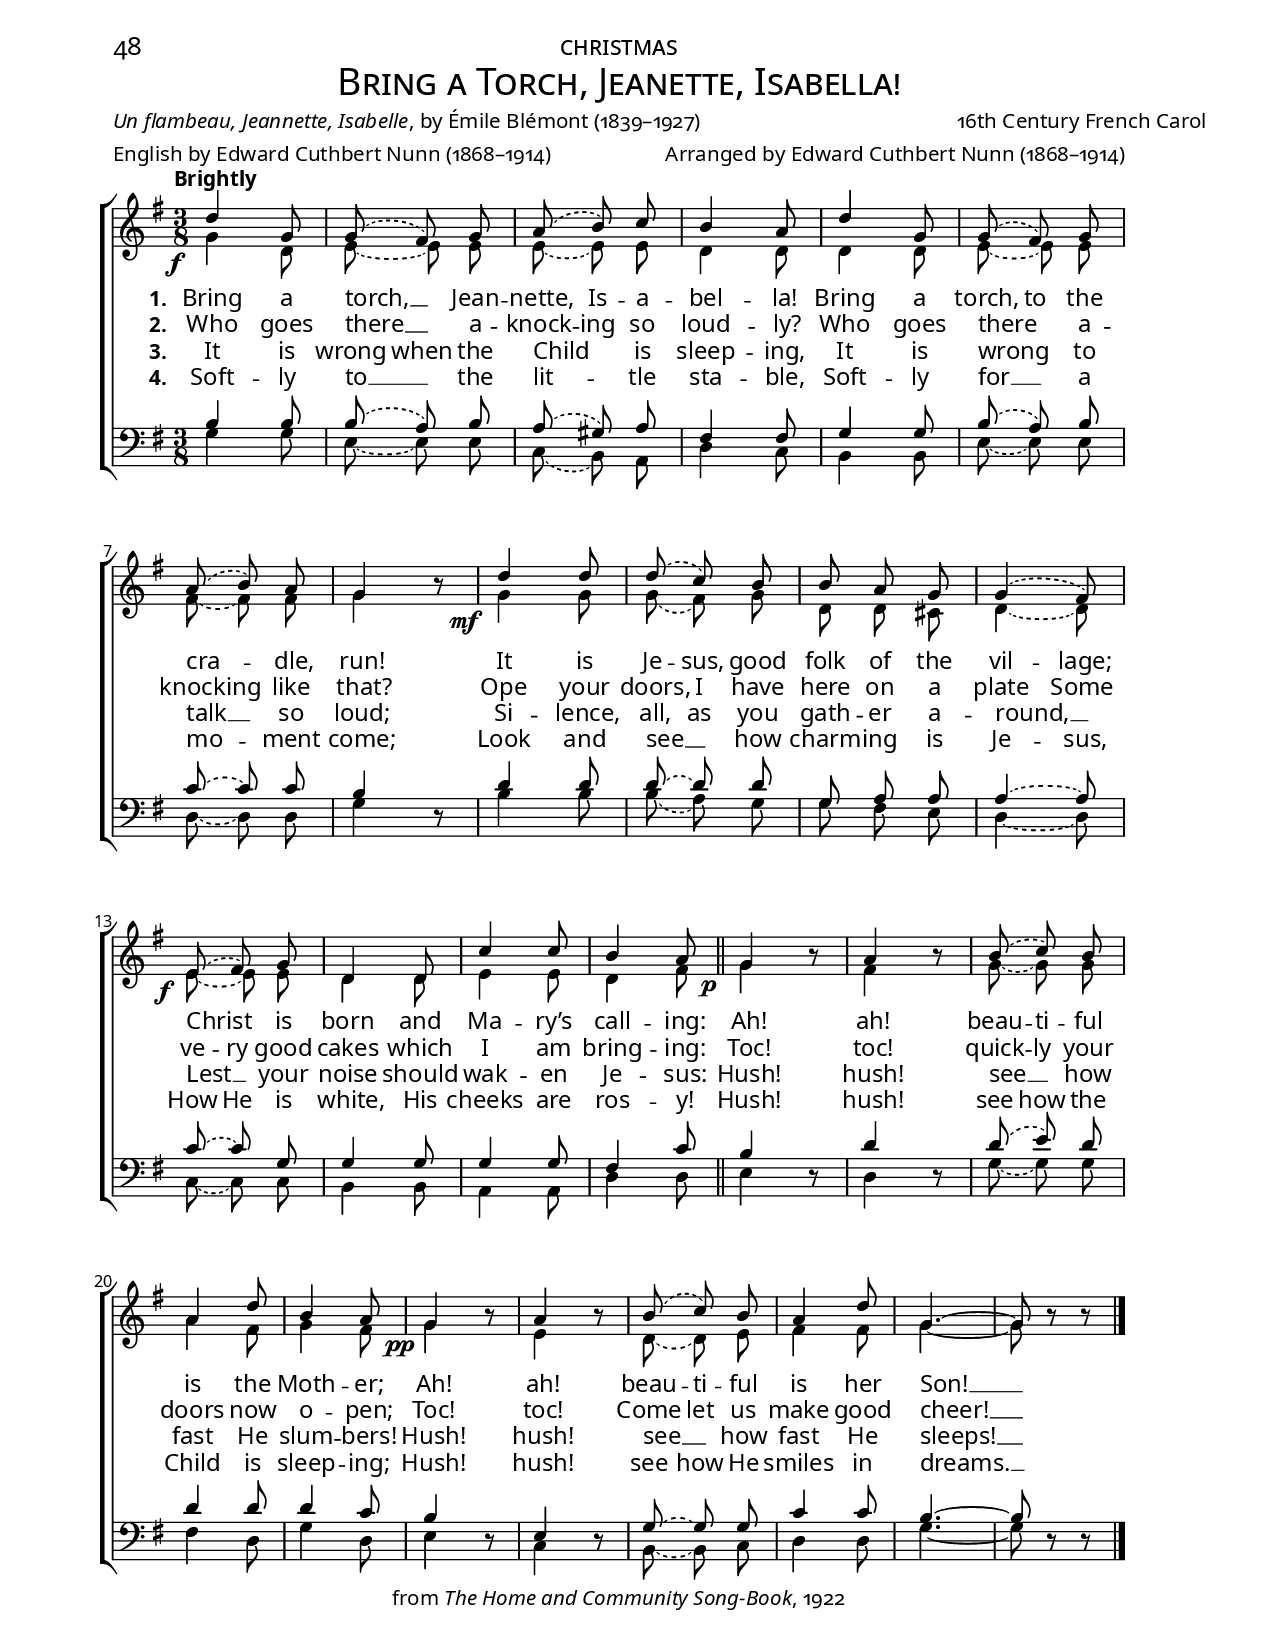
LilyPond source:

\version "2.14.2"
\include "util.ly"
\header {
  title = \markup{\override #'(font-name . "Garamond Premr Pro Smbd Subh"){ \abs-fontsize #18 \smallCapsOldStyle"Bring a Torch, Jeanette, Isabella!"}}
  poet = \markup\concat{\italic"Un flambeau, Jeannette, Isabelle" \oldStyleNum", by Émile Blémont (1839–1927)"}
  meter = \markup\oldStyleNum"English by Edward Cuthbert Nunn (1868–1914)"
  composer = \markup\concat{\oldStyleNum"16th Century French Carol"}
  arranger = \markup\oldStyleNum"Arranged by Edward Cuthbert Nunn (1868–1914)"
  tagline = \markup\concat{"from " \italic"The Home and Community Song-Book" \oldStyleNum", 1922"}
}
\paper {
  paper-height = 11\in
  paper-width = 8.5\in
  indent = 0\in
  %system-system-spacing = #'((basic-distance . 10) (padding . 0))
  system-system-spacing =
    #'((basic-distance . 0)
       (minimum-distance . 0)
       (padding . -5)
       (stretchability . 100))
  ragged-last-bottom = ##f
  ragged-bottom = ##f
  two-sided = ##t
  inner-margin = 1\in
  outer-margin = 0.75\in
  top-margin = 0.26\in
  bottom-margin = 0.25\in
  first-page-number = #048
  print-first-page-number = ##t
  headerLine = \markup{ \smallCapsOldStyle"christmas"}
  oddHeaderMarkup = \markup\fill-line{
     \abs-fontsize #12.5
     \combine 
        \fill-line{"" \on-the-fly #print-page-number-check-first
        \oldStylePageNum""
        }
        \fill-line{\headerLine}
  }
  evenHeaderMarkup = \markup {
     \abs-fontsize #12.5
     \combine
        \on-the-fly #print-page-number-check-first
        \oldStylePageNum""
        \fill-line{\headerLine}
  }
}
#(set-global-staff-size 18) \paper{ #(define fonts (make-pango-font-tree "Garamond Premr Pro" "Garamond Premr Pro" "Garamond Premr Pro" (/ 18 20))) }
global = {
  \key g \major
  \time 3/8
  %\override DynamicLineSpanner #'staff-padding = #0.0
  %\override DynamicLineSpanner #'Y-extent = #'(0 . 0)
  \slurDashed
  \tieDashed
}

sopMusic = \relative c'' {
  \tempo "Brightly"
  \override DynamicText #'X-offset = #-4
  d4_\f g,8 ||
  \slurDashed g\noBeam( fis\noBeam)  g |
  a\noBeam( b\noBeam) c |
  b4 a8 |
  
  d4 g,8 |
  \slurDashed g\noBeam( fis\noBeam)  g | \break
  a\noBeam( b\noBeam) a |
  g4 b8\rest |
  
  \once\override DynamicText #'X-offset = #-5
  d4_\mf d8 |
  d8\noBeam( c\noBeam) b |
  b\noBeam a\noBeam g | 
  \slurDashed g4( fis8) | \break
  
  \once\override DynamicText #'X-offset = #-3
  e_\f\noBeam( fis\noBeam) g |
  d4 d8 |
  c'4 c8 |
  b4 a8 \bar "||"
  
  g4_\p b8\rest |
  a4 b8\rest | 
  \slurDashed b8\noBeam( c\noBeam) b | \break
  a4 d8 |
  b4 a8 |
  
  g4_\pp b8\rest |
  a4 b8\rest |
  b\noBeam( c\noBeam) b |
  a4 d8 |
  \tieSolid
  g,4.~ |
  g8 b\rest b\rest \bar "|."
}
sopWords = \lyricmode {
  
}

altoMusic = \relative c'' {
  g4 d8 |
  \slurDashed e\noBeam~ e\noBeam e |
  e\noBeam~ e\noBeam e |
  d4 d8 |
  
  d4 d8 |
  \slurDashed e\noBeam~ e\noBeam e |
  
  
  fis8\noBeam~ fis\noBeam fis8 |
  g4 s8 |
  
  g4 g8 |
  g\noBeam( fis\noBeam) g |
  d\noBeam d\noBeam cis |
  d4~ d8 |
  
  
  e8\noBeam~ e\noBeam e |
  d4 d8 |
  e4 e8 |
  d4 fis8 |
  
  g4 s8 |
  fis4 s8 |
  g\noBeam~ g\noBeam g |
  
  
  a4 fis8 |
  g4 fis8 |
  
  g4 s8 |
  e4 s8 |
  d\noBeam~ d\noBeam e |
  fis4 fis8 |
  \tieSolid
  g4.~ |
  g8 s4 \bar "|."
}
altoWords = \lyricmode {
  \dropLyricsV
  \set stanza = #"1. "
  \set ignoreMelismata = ##t
  Bring a torch, __ _ Jean -- nette, Is -- a -- bel -- la!
  Bring a torch, to the cra -- _ dle, run!
  It is Je -- sus, good folk of the vil -- lage;
  Christ _ is born and Ma -- ry’s call -- ing:
  Ah! ah! beau -- ti -- ful is the Moth -- er;
  Ah! ah! beau -- ti -- ful is her Son! __ _
}
altoWordsII = \lyricmode {
  \dropLyricsV
  \set stanza = #"2. "
  \set ignoreMelismata = ##t
  Who goes there __ _ a -- knock -- ing so loud -- ly?
  Who goes there _ a -- knock -- ing like that?
  Ope your doors, I have here on a plate
  Some ve -- ry good cakes which I am bring -- ing:
  Toc! toc! quick -- ly your doors now o -- pen;
  Toc! toc! Come let us make good cheer! __ _
}
altoWordsIII = \lyricmode {
  \dropLyricsV
  \set stanza = #"3. "
  \set ignoreMelismata = ##t
  It is wrong when the Child _ is sleep -- ing,
  It is wrong _ to talk __ _ so loud;
  Si -- lence, all, as you gath -- er a -- round, __ _
  Lest __ _ your noise should wak -- en Je -- sus:
  Hush! hush! see __ _ how fast He slum -- bers!
  Hush! hush! see __ _ how fast He sleeps! __ _
}
altoWordsIV = \lyricmode {
  \dropLyricsV
  \set stanza = #"4. "
  \set ignoreMelismata = ##t
  Soft -- ly to __ _ the lit -- _ tle sta -- ble,
  Soft -- ly for __ _ a mo -- _ ment come;
  Look and see __ _ how charm -- ing is Je -- sus,
  How He is white, His cheeks are ros -- y!
  Hush! hush! see how the Child is sleep -- ing;
  Hush! hush! see how He smiles in dreams.
__
  _
}

tenorMusic = \relative c' {
  \override DynamicText #'X-offset = #-4
  b4 b8 |
  \slurDashed b8\noBeam( a\noBeam) b |
  a\noBeam( gis\noBeam) a |
  fis4 fis8 |
  
  g4 g8 |
  b8\noBeam( a\noBeam) b |
  
  
  c\noBeam~ c\noBeam c |
  b4 s8 |
  
  d4 d8 |
  d\noBeam~ d\noBeam d\noBeam |
  g,\noBeam a\noBeam a |
  a4~ a8 |
  
  
  c\noBeam~ c\noBeam g |
  g4 g8 |
  g4 g8 |
  fis4 c'8 |
  
  b4 s8 |
  d4 s8 |
  d8\noBeam( e\noBeam) d |
  
  
  d4 d8 |
  d4 c8 |
  
  b4 s8 |
  e,4 s8 |
  g8\noBeam~ g\noBeam g |
  c4 c8 |
  \tieSolid
  b4.~ |
  b8 s4 \bar "|."
  
}
tenorWords = \lyricmode {

}

bassMusic = \relative c' {
  g4 g8 |
  \slurDashed e8\noBeam~ e\noBeam e |
  c\noBeam( b\noBeam) a |
  d4 c8 |
  
  b4 b8 |
  e8\noBeam~ e\noBeam e |
  
  
  d\noBeam~ d\noBeam d |
  g4 d8\rest |
  
  b'4 b8 |
  b\noBeam( a\noBeam) g |
  g\noBeam fis\noBeam e |
  d4~ d8 |
  
  
  c\noBeam~ c\noBeam c |
  b4 b8 |
  a4 a8 |
  d4 d8 |
  
  e4 d8\rest |
  d4 d8\rest |
  g\noBeam~ g\noBeam g |
  
  
  fis4 d8 |
  g4 d8 |
  
  e4 d8\rest |
  c4 d8\rest |
  b\noBeam~ b\noBeam c |
  d4 d8 |
  \tieSolid
  g4.~ |
  g8 d\rest d\rest \bar "|."
}
bassWords = \lyricmode {

}

\score {
  <<
   \new ChoirStaff <<
%    \new Lyrics = sopranos \with { \override VerticalAxisGroup #'nonstaff-relatedstaff-spacing = #'((basic-distance . 1)) }
    \new Staff = women <<
      \new Voice = "sopranos" { \voiceOne << \global \sopMusic >> }
      \new Voice = "altos" { \voiceTwo << \global \altoMusic >> }
    >>
    \new Lyrics \with { alignAboveContext = #"women" \override VerticalAxisGroup #'nonstaff-relatedstaff-spacing = #'((basic-distance . 1))} \lyricsto "sopranos" \sopWords
    \new Lyrics = "altosIV"  \with { alignBelowContext = #"women" 
      %\override VerticalAxisGroup #'nonstaff-relatedstaff-spacing = #'((basic-distance . 1))
      } \lyricsto "sopranos" \altoWordsIV
    \new Lyrics = "altosIII"  \with { alignBelowContext = #"women" 
      %\override VerticalAxisGroup #'nonstaff-relatedstaff-spacing = #'((basic-distance . 1))
      } \lyricsto "sopranos" \altoWordsIII
    \new Lyrics = "altosII"  \with { alignBelowContext = #"women" 
      %\override VerticalAxisGroup #'nonstaff-relatedstaff-spacing = #'((basic-distance . 1))
      } \lyricsto "sopranos" \altoWordsII
    \new Lyrics = "altos"  \with { alignBelowContext = #"women" 
      %\override VerticalAxisGroup #'nonstaff-relatedstaff-spacing = #'((basic-distance . 1))
      } \lyricsto "sopranos" \altoWords
   \new Staff = men <<
      \clef bass
      \new Voice = "tenors" { \voiceOne << \global \tenorMusic >> }
      \new Voice = "basses" { \voiceTwo << \global \bassMusic >> }
    >>
    \new Lyrics \with { alignAboveContext = #"men" \override VerticalAxisGroup #'nonstaff-relatedstaff-spacing = #'((basic-distance . 1)) } \lyricsto "tenors" \tenorWords
    \new Lyrics \with { alignBelowContext = #"men" \override VerticalAxisGroup #'nonstaff-relatedstaff-spacing = #'((basic-distance . 1)) } \lyricsto "basses" \bassWords
  >>
%    \new PianoStaff << \new Staff { \new Voice { \pianoRH } } \new Staff { \clef "bass" \pianoLH } >>
  >>
  \layout {
  \context {
    \Lyrics
    \override LyricText #'font-size = #1.3
  }
    \context {
      \Score
      %\override SpacingSpanner #'base-shortest-duration = #(ly:make-moment 1 8)
      %\override SpacingSpanner #'common-shortest-duration = #(ly:make-moment 1 4)
    }
    \context {
      % Remove all empty staves
      % \Staff \RemoveEmptyStaves \override VerticalAxisGroup #'remove-first = ##t
    }
    \context {
      \Lyrics
      \override LyricText #'X-offset = #center-on-word
    }
  }
}

